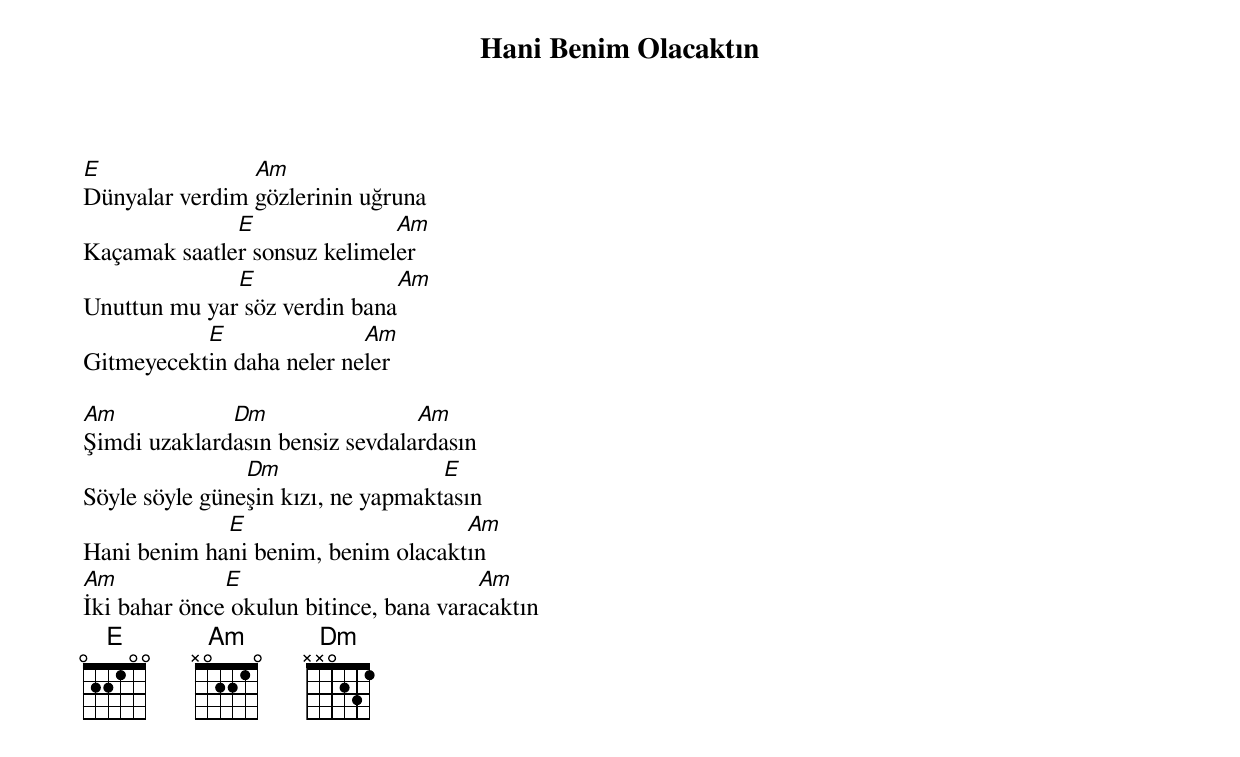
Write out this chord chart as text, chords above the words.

{title: Hani Benim Olacaktın}
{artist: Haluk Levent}

E               Am
Dünyalar verdim gözlerinin uğruna
              E               Am
Kaçamak saatler sonsuz kelimeler
              E               Am
Unuttun mu yar söz verdin bana
           E               Am
Gitmeyecektin daha neler neler

Am            Dm                 Am
Şimdi uzaklardasın bensiz sevdalardasın
                Dm                  E
Söyle söyle güneşin kızı, ne yapmaktasın
             E                      Am
Hani benim hani benim, benim olacaktın
Am            E                         Am
İki bahar önce okulun bitince, bana varacaktın
